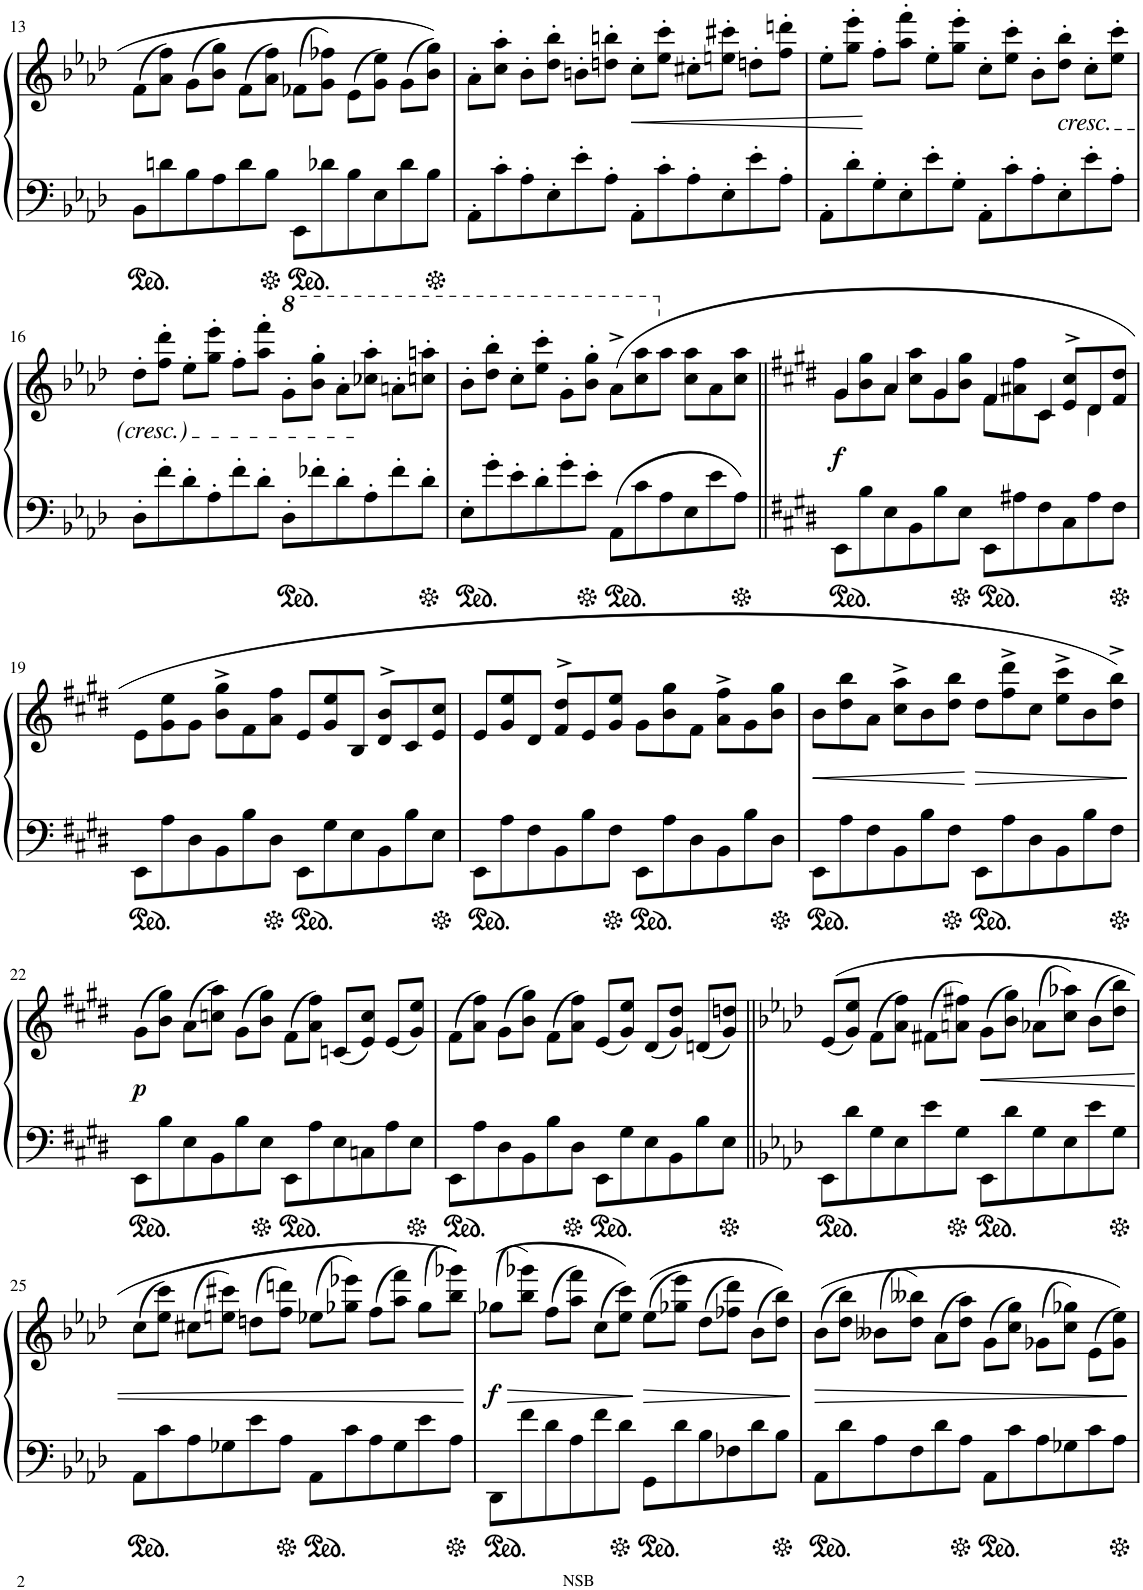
**kern	**kern	**dynam
*part1	*part1	*part1
*staff2	*staff1	*staff1/2
*I"피아노	*	*
!!LO:PB:g=z
*clefF4	*clefG2	*
*k[b-e-a-d-]	*k[b-e-a-d-]	*
*M12/8	*M12/8	*
=13	=13	=13
8BB-\L	(8f\L	.
8dn\	8a-\ 8ff\J)	.
8B-\	(8g\L	.
8A-\	8b-\ 8gg\J)	.
8d\	(8f\L	.
8B-\J	8a-\ 8ff\J)	.
8EE-\L	(8f-X\L	.
8d-X\	8g\ 8ff-X\J)	.
8B-\	(8e-\L	.
8E-\	8g\ 8ee-\J)	.
8d-\	(8g\L	.
8B-\J	8b-\ 8gg\J)	.
=14	=14	=14
8AA-'\L	8a-'\L	.
8c'\	8cc\' 8aa-\'J	.
8A-'\	8b-'\L	.
8E-'\	8dd-\' 8bb-\'J	.
8e-'\	8bn'\L	.
8A-'\J	8ddn\' 8bbn\'J	.
!	!	!LO:HP:b
8AA-'\L	8cc'\L	<
8c'\	8ee-\' 8ccc\'J	.
8A-'\	8cc#X'\L	.
8E-'\	8een\' 8ccc#X\'J	.
8e-'\	8ddn'\L	.
8A-'\J	8ff\' 8dddn\'J	.
=15	=15	=15
8AA-'\L	8ee-'\L	.
8d-'\	8gg\' 8eee-\'J	.
8G'\	8ff'\L	[
8E-'\	8aa-\' 8fff\'J	.
8e-'\	8ee-'\L	.
8G'\J	8gg\' 8eee-\'J	.
8AA-'\L	8cc'\L	.
8c'\	8ee-\' 8ccc\'J	.
8A-'\	8b-'\L	.
!	!LO:TX:b:i:t=cresc.	!
8E-'\	8dd-\' 8bb-\'J	.
8e-'\	8cc'\L	.
8A-'\J	8ee-\' 8ccc\'J	.
!!LO:LB:g=z
=16	=16	=16
8D-'\L	8dd-'\L	.
8f'\	8ff\' 8ddd-\'J	.
8d-'\	8ee-'\L	.
8A-'\	8gg\' 8eee-\'J	.
8f'\	8ff'\L	.
8d-'\J	8aa-\' 8fff\'J	.
*	*8va	*
8D-'\L	8gg'\L	.
8f-X'\	8bb-\' 8ggg\'J	.
8d-'\	8aa-'\L	.
8A-'\	8ccc-X\' 8aaa-\'J	.
8f-'\	8aan'\L	.
8d-'\J	8cccn\' 8aaan\'J	.
=17	=17	=17
8E-'\L	8bb-'\L	.
8g'\	8ddd-\' 8bbb-\'J	.
8e-'\	8ccc'\L	.
8d-'\	8eee-\' 8cccc\'J	.
8g'\	8gg'\L	.
8e-'\J	8bb-\' 8ggg\'J	.
8AA-\L	(8aa-^\L	.
8c\	8ccc\ 8aaa-\	.
*	*X8va	*
8A-\	8aa-\J	.
8E-\	8cc\ 8aa-\L	.
8e-\	8a-\	.
8A-\J	8cc\ 8aa-\J	.
=18||	=18||	=18||
*k[f#c#g#d#]	*k[f#c#g#d#]	*
*	*^	*
!	!	!	!LO:DY:b
8EE\L	8g#\L	4g#/	f
8B\	8b\ 8gg#\	.	.
8E\	8a\J	4a/	.
8BB\	8cc#\ 8aa\L	.	.
8B\	8g#\	4g#/	.
8E\J	8b\ 8gg#\J	.	.
8EE\L	8f#\L	4f#/	.
8A#X\	8a#X\ 8ff#\	.	.
8F#\	8c#\J	4c#/	.
8C#\	8e/^ 8cc#/^L	.	.
8A#\	8d#/	4d#\	.
8F#\J	8f#/ 8dd#/J	.	.
*	*v	*v	*
!!LO:LB:g=z
=19	=19	=19
8EE\L	8e\L	.
8A\	8g#\ 8ee\	.
8D#\	8g#\J	.
8BB\	8b\^ 8gg#\^L	.
8B\	8f#\	.
8D#\J	8a\ 8ff#\J	.
8EE\L	8e/L	.
8G#\	8g#/ 8ee/	.
8E\	8B/J	.
8BB\	8d#/^> 8b/^>L	.
8B\	8c#/	.
8E\J	8e/ 8cc#/J	.
=20	=20	=20
8EE\L	8e/L	.
8A\	8g#/ 8ee/	.
8F#\	8d#/J	.
8BB\	8f#/^> 8dd#/^>L	.
8B\	8e/	.
8F#\J	8g#/ 8ee/J	.
8EE\L	8g#\L	.
8A\	8b\ 8gg#\	.
8D#\	8f#\J	.
8BB\	8a\^> 8ff#\^>L	.
8B\	8g#\	.
8D#\J	8b\ 8gg#\J	.
=21	=21	=21
!	!	!LO:HP:b
8EE\L	8b\L	<
8A\	8dd#\ 8bb\	.
8F#\	8a\J	.
8BB\	8cc#\^ 8aa\^L	.
8B\	8b\	.
8F#\J	8dd#\ 8bb\J	.
!	!	!LO:HP:n=1:b
8EE\L	8dd#\L	[ >
8A\	8ff#\^ 8ddd#\^	.
8D#\	8cc#\J	.
8BB\	8ee\^ 8ccc#\^L	.
8B\	8b\	.
8F#\J	8dd#\^ 8bb\^J)	.
.	.	]
!!LO:LB:g=z
=22	=22	=22
!	!	!LO:DY:b
8EE\L	(8g#\L	p
8B\	8b\ 8gg#\J)	.
8E\	(8a\L	.
8BB\	8ccn\ 8aa\J)	.
8B\	(8g#\L	.
8E\J	8b\ 8gg#\J)	.
8EE\L	(8f#\L	.
8A\	8a\ 8ff#\J)	.
8E\	(8cn/L	.
8Cn\	8e/ 8cc/J)	.
8A\	(8e/L	.
8E\J	8g#/ 8ee/J)	.
=23	=23	=23
8EE\L	(8f#\L	.
8A\	8a\ 8ff#\J)	.
8D#\	(8g#\L	.
8BB\	8b\ 8gg#\J)	.
8B\	(8f#\L	.
8D#\J	8a\ 8ff#\J)	.
8EE\L	(8e/L	.
8G#\	8g#/ 8ee/J)	.
8E\	(8d#/L	.
8BB\	8g#/ 8dd#/J)	.
8B\	(8dn/L	.
8E\J	8g#/ 8ddn/J)	.
=24||	=24||	=24||
*k[b-e-a-d-]	*k[b-e-a-d-]	*
8EE-\L	((8e-/L	.
8d-\	8g/ 8ee-/J)	.
8G\	(8f\L	.
8E-\	8a-\ 8ff\J)	.
8e-\	(8f#X\L	.
8G\J	8an\ 8ff#X\J)	.
!	!	!LO:HP:b
8EE-\L	(8g\L	<
8d-\	8b-\ 8gg\J)	.
8G\	(8a-X\L	.
8E-\	8cc\ 8aa-X\J)	.
8e-\	(8b-\L	.
8G\J	8dd-\ 8bb-\J)	.
!!LO:LB:g=z
=25	=25	=25
8AA-\L	(8cc\L	.
8c\	8ee-\ 8ccc\J)	.
8A-\	(8cc#X\L	.
8G-X\	8een\ 8ccc#X\J)	.
8e-\	(8ddn\L	.
8A-\J	8ff\ 8dddn\J)	.
8AA-\L	(8ee-X\L	.
8c\	8gg-X\ 8eee-X\J)	.
8A-\	(8ff\L	.
8G-\	8aa-\ 8fff\J)	.
8e-\	(8gg-\L	.
8A-\J	8bb-\ 8ggg-X\J))	.
.	.	[
=26	=26	=26
!	!	!LO:HP:b
!	!	!LO:DY:n=1:b
8DD-\L	((8gg-X\L	> f
8f\	8bb-\ 8ggg-X\J)	.
8d-\	(8ff\L	.
8A-\	8aa-\ 8fff\J)	.
8f\	(8cc\L	.
8d-\J	8ee-\ 8ccc\J))	.
!	!	!LO:HP:n=1:b
8GG\L	((8ee-\L	] >
8d-\	8gg-X\ 8eee-\J)	.
8B-\	(8dd-\L	.
8F-X\	8ff-X\ 8ddd-\J)	.
8d-\	(8b-\L	.
8B-\J	8dd-\ 8bb-\J))	.
.	.	]
=27	=27	=27
!	!	!LO:HP:b
8AA-\L	((8b-\L	>
8d-\	8dd-\ 8bb-\J)	.
8A-\	(8b--X\L	.
8F\	8dd-\ 8bb--X\J)	.
8d-\	(8a-\L	.
8A-\J	8dd-\ 8aa-\J)	.
8AA-\L	(8g\L	.
8c\	8cc\ 8gg\J)	.
8A-\	(8g-X\L	.
8G-X\	8cc\ 8gg-X\J)	.
8c\	(8e-\L	.
8A-\J	8g-\ 8ee-\J))	.
.	.	]
=	=	=
*-	*-	*-
